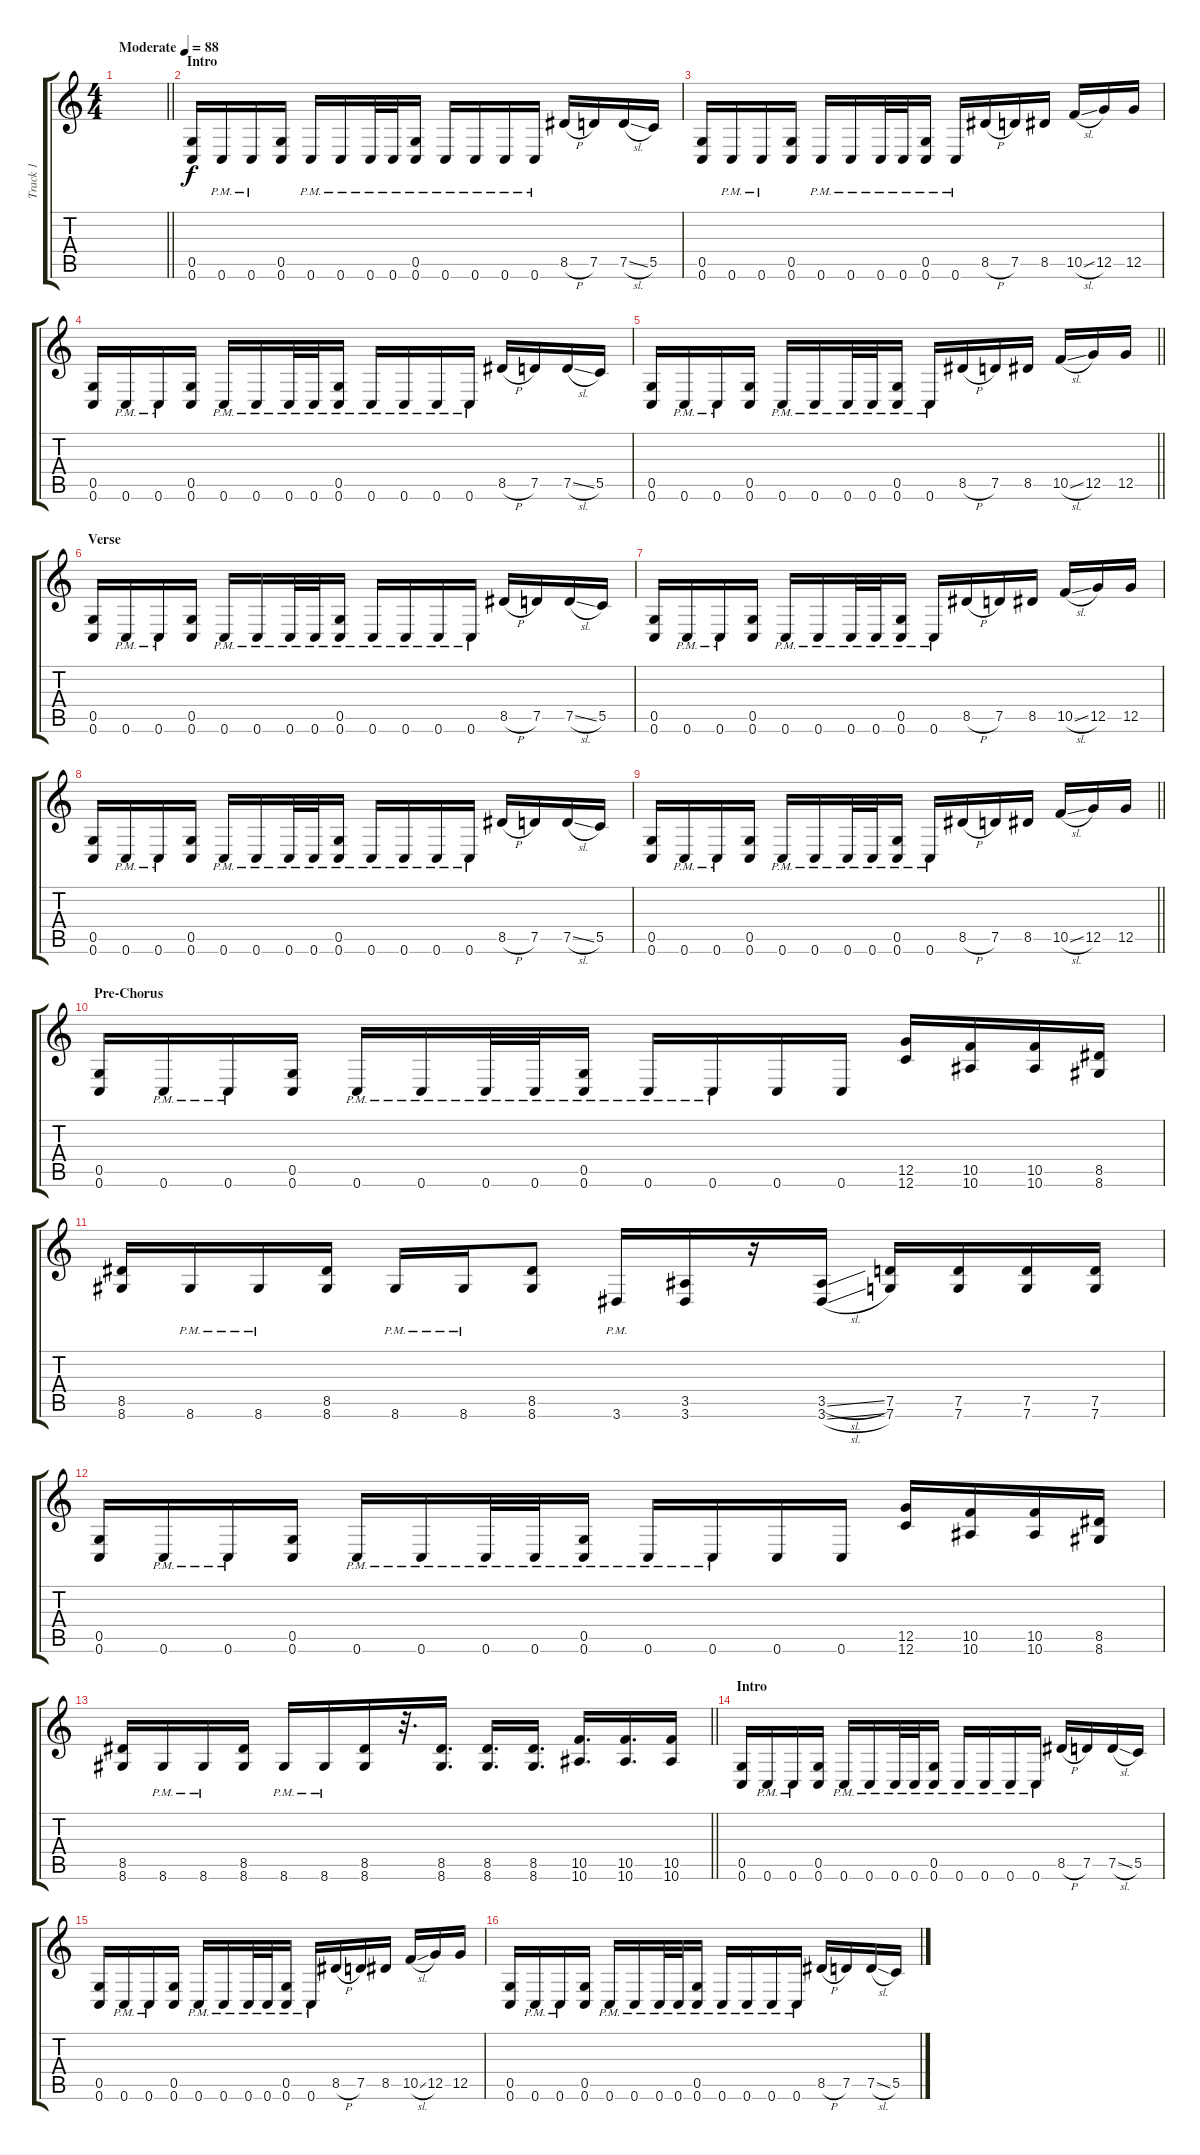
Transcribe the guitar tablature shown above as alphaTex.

\track ("Track 1" "Track 1") {instrument distortionguitar}
\staff {score tabs}
\tuning (D4 A3 F3 C3 G2 C2) {hide}
\ts (4 4)
\tempo (88 "Moderate")
\clef g2
\barLineRight lightlight
\ks c
|
\section ("" "Intro")
(0.5 0.6).16 0.6{pm}.16 0.6{pm}.16 (0.5 0.6).16 0.6{pm}.16 0.6{pm}.16 0.6{pm}.32 0.6{pm}.32 (0.5{pm} 0.6{pm}).16 0.6{pm}.16 0.6{pm}.16 0.6{pm}.16 0.6{pm}.16 8.5{h}.16 7.5.16 7.5{sl}.16 5.5.16 |
(0.5 0.6).16 0.6{pm}.16 0.6{pm}.16 (0.5 0.6).16 0.6{pm}.16 0.6{pm}.16 0.6{pm}.32 0.6{pm}.32 (0.5{pm} 0.6{pm}).16 0.6{pm}.16 8.5{h}.16 7.5.16 8.5.16 10.5{sl}.16 12.5.16 12.5.16 |
(0.5 0.6).16 0.6{pm}.16 0.6{pm}.16 (0.5 0.6).16 0.6{pm}.16 0.6{pm}.16 0.6{pm}.32 0.6{pm}.32 (0.5{pm} 0.6{pm}).16 0.6{pm}.16 0.6{pm}.16 0.6{pm}.16 0.6{pm}.16 8.5{h}.16 7.5.16 7.5{sl}.16 5.5.16 |
\barLineRight lightlight
(0.5 0.6).16 0.6{pm}.16 0.6{pm}.16 (0.5 0.6).16 0.6{pm}.16 0.6{pm}.16 0.6{pm}.32 0.6{pm}.32 (0.5{pm} 0.6{pm}).16 0.6{pm}.16 8.5{h}.16 7.5.16 8.5.16 10.5{sl}.16 12.5.16 12.5.16 |
\section ("" "Verse")
(0.5 0.6).16 0.6{pm}.16 0.6{pm}.16 (0.5 0.6).16 0.6{pm}.16 0.6{pm}.16 0.6{pm}.32 0.6{pm}.32 (0.5{pm} 0.6{pm}).16 0.6{pm}.16 0.6{pm}.16 0.6{pm}.16 0.6{pm}.16 8.5{h}.16 7.5.16 7.5{sl}.16 5.5.16 |
(0.5 0.6).16 0.6{pm}.16 0.6{pm}.16 (0.5 0.6).16 0.6{pm}.16 0.6{pm}.16 0.6{pm}.32 0.6{pm}.32 (0.5{pm} 0.6{pm}).16 0.6{pm}.16 8.5{h}.16 7.5.16 8.5.16 10.5{sl}.16 12.5.16 12.5.16 |
(0.5 0.6).16 0.6{pm}.16 0.6{pm}.16 (0.5 0.6).16 0.6{pm}.16 0.6{pm}.16 0.6{pm}.32 0.6{pm}.32 (0.5{pm} 0.6{pm}).16 0.6{pm}.16 0.6{pm}.16 0.6{pm}.16 0.6{pm}.16 8.5{h}.16 7.5.16 7.5{sl}.16 5.5.16 |
\barLineRight lightlight
(0.5 0.6).16 0.6{pm}.16 0.6{pm}.16 (0.5 0.6).16 0.6{pm}.16 0.6{pm}.16 0.6{pm}.32 0.6{pm}.32 (0.5{pm} 0.6{pm}).16 0.6{pm}.16 8.5{h}.16 7.5.16 8.5.16 10.5{sl}.16 12.5.16 12.5.16 |
\section ("" "Pre-Chorus")
(0.5 0.6).16 0.6{pm}.16 0.6{pm}.16 (0.5 0.6).16 0.6{pm}.16 0.6{pm}.16 0.6{pm}.32 0.6{pm}.32 (0.5{pm} 0.6{pm}).16 0.6{pm}.16 0.6{pm}.16 0.6.16 0.6.16 (12.5 12.6).16 (10.5 10.6).16 (10.5 10.6).16 (8.5 8.6).16 |
(8.5 8.6).16 8.6{pm}.16 8.6{pm}.16 (8.5 8.6).16 8.6{pm}.16 8.6{pm}.16 (8.5 8.6).8 3.6{pm}.16 (3.5 3.6).16 r.16 (3.5{sl} 3.6{sl}).16 (7.5 7.6).16 (7.5 7.6).16 (7.5 7.6).16 (7.5 7.6).16 |
(0.5 0.6).16 0.6{pm}.16 0.6{pm}.16 (0.5 0.6).16 0.6{pm}.16 0.6{pm}.16 0.6{pm}.32 0.6{pm}.32 (0.5{pm} 0.6{pm}).16 0.6{pm}.16 0.6{pm}.16 0.6.16 0.6.16 (12.5 12.6).16 (10.5 10.6).16 (10.5 10.6).16 (8.5 8.6).16 |
\barLineRight lightlight
(8.5 8.6).16 8.6{pm}.16 8.6{pm}.16 (8.5 8.6).16 8.6{pm}.16 8.6{pm}.16 (8.5 8.6).16 r.32{d} (8.5 8.6).16{d} (8.5 8.6).16{d} (8.5 8.6).16{d} (10.5 10.6).16{d} (10.5 10.6).16{d} (10.5 10.6).16 |
\section ("" "Intro")
(0.5 0.6).16 0.6{pm}.16 0.6{pm}.16 (0.5 0.6).16 0.6{pm}.16 0.6{pm}.16 0.6{pm}.32 0.6{pm}.32 (0.5{pm} 0.6{pm}).16 0.6{pm}.16 0.6{pm}.16 0.6{pm}.16 0.6{pm}.16 8.5{h}.16 7.5.16 7.5{sl}.16 5.5.16 |
(0.5 0.6).16 0.6{pm}.16 0.6{pm}.16 (0.5 0.6).16 0.6{pm}.16 0.6{pm}.16 0.6{pm}.32 0.6{pm}.32 (0.5{pm} 0.6{pm}).16 0.6{pm}.16 8.5{h}.16 7.5.16 8.5.16 10.5{sl}.16 12.5.16 12.5.16 |
(0.5 0.6).16 0.6{pm}.16 0.6{pm}.16 (0.5 0.6).16 0.6{pm}.16 0.6{pm}.16 0.6{pm}.32 0.6{pm}.32 (0.5{pm} 0.6{pm}).16 0.6{pm}.16 0.6{pm}.16 0.6{pm}.16 0.6{pm}.16 8.5{h}.16 7.5.16 7.5{sl}.16 5.5.16
